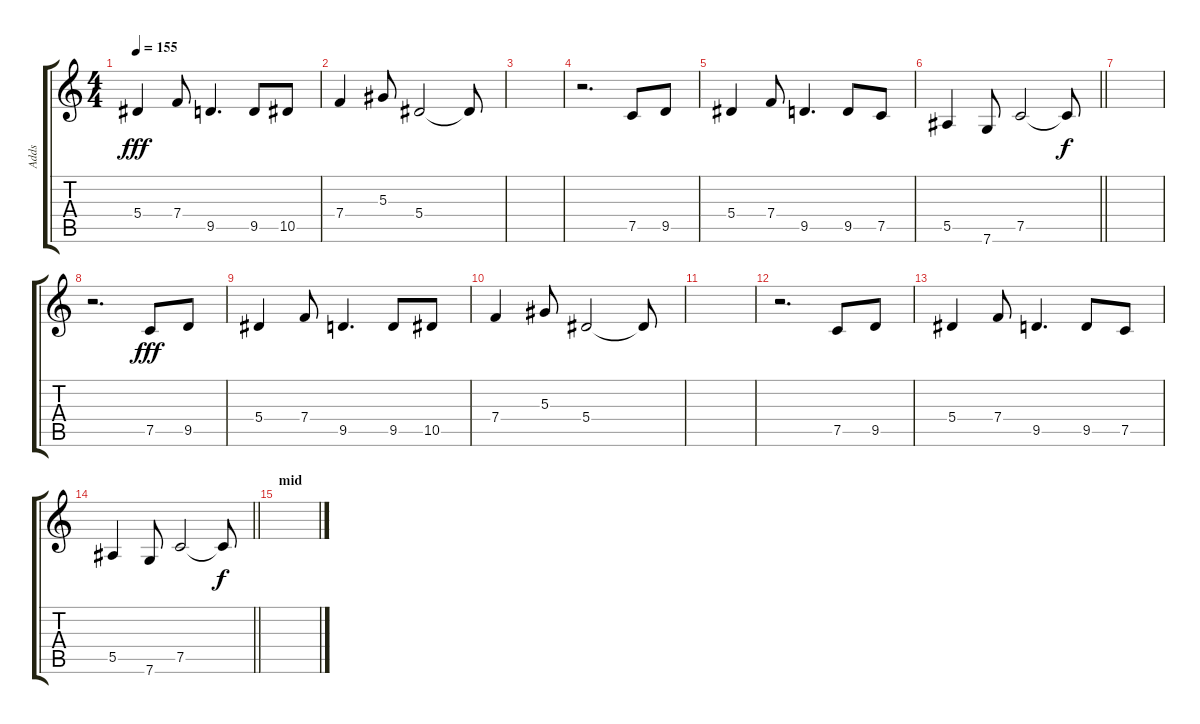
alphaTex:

\track ("Adds" "Adds") {instrument distortionguitar}
\staff {score tabs}
\tuning (C4 G3 Eb3 Bb2 F2 C2) {hide}
\ts (4 4)
\tempo 155
\clef g2
\ks c
5.4.4{dy fff} 7.4.8 9.5.4{d} 9.5.8 10.5.8 |
7.4.4 5.3.8 5.4.2 5.4{t}.8 |
|
r.2{d} 7.5.8 9.5.8 |
5.4.4 7.4.8 9.5.4{d} 9.5.8 7.5.8 |
\barLineRight lightlight
5.5.4 7.6.8 7.5.2 7.5{t}.8{dy f} |
|
r.2{d} 7.5.8{dy fff} 9.5.8 |
5.4.4 7.4.8 9.5.4{d} 9.5.8 10.5.8 |
7.4.4 5.3.8 5.4.2 5.4{t}.8 |
|
r.2{d} 7.5.8 9.5.8 |
5.4.4 7.4.8 9.5.4{d} 9.5.8 7.5.8 |
\barLineRight lightlight
5.5.4 7.6.8 7.5.2 7.5{t}.8{dy f} |
\section ("" "mid")
